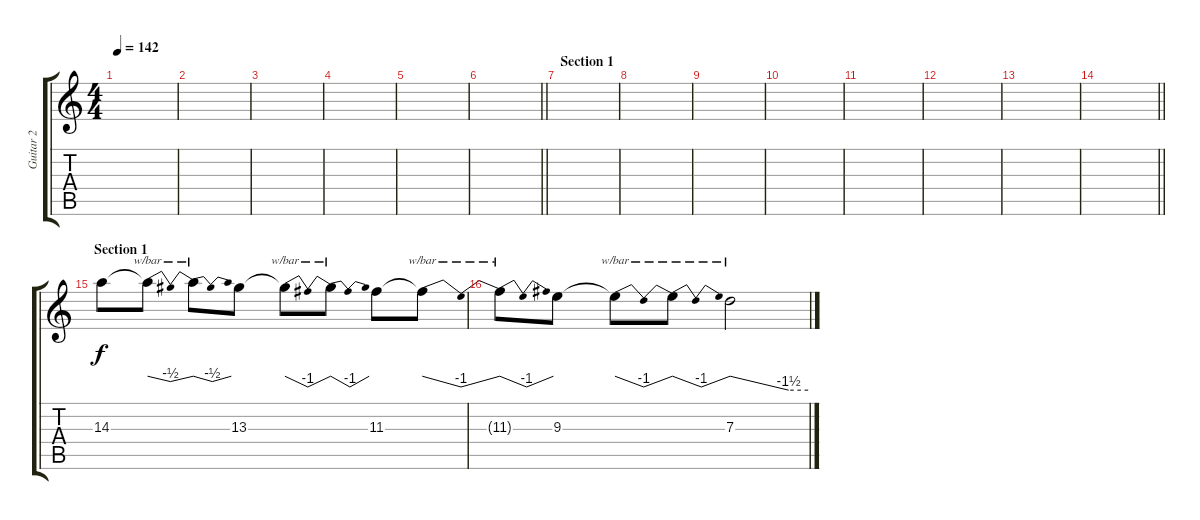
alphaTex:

\track ("Guitar 2" "Guitar 2") {instrument distortionguitar}
\staff {score tabs}
\tuning (E4 B3 G3 D3 A2 E2) {hide}
\ts (4 4)
\tempo 142
\clef g2
\ks c
|
|
|
|
|
\barLineRight lightlight
|
\section ("" "Section 1")
|
|
|
|
|
|
|
\barLineRight lightlight
|
\section ("" "Section 1")
14.3.8 14.3{t}.8{tbe (dip default 0 0 30 -2 60 0)} 14.3{t}.8{tbe (dip default 0 0 30 -2 60 0)} 13.3.8 13.3{t}.8{tbe (dip default 0 0 30 -4 60 0)} 13.3{t}.8{tbe (dip default 0 0 30 -4 60 0)} 11.3.8 11.3{t}.8{tbe (dip default 0 0 30 -4 60 0)} |
11.3{t}.8{tbe (dip default 0 0 30 -4 60 0)} 9.3.8 9.3{t}.8{tbe (dip default 0 0 30 -4 60 0)} 9.3{t}.8{tbe (dip default 0 0 30 -4 60 0)} 7.3.2{tbe (custom default 0 0 45 -6 60 -6)}
